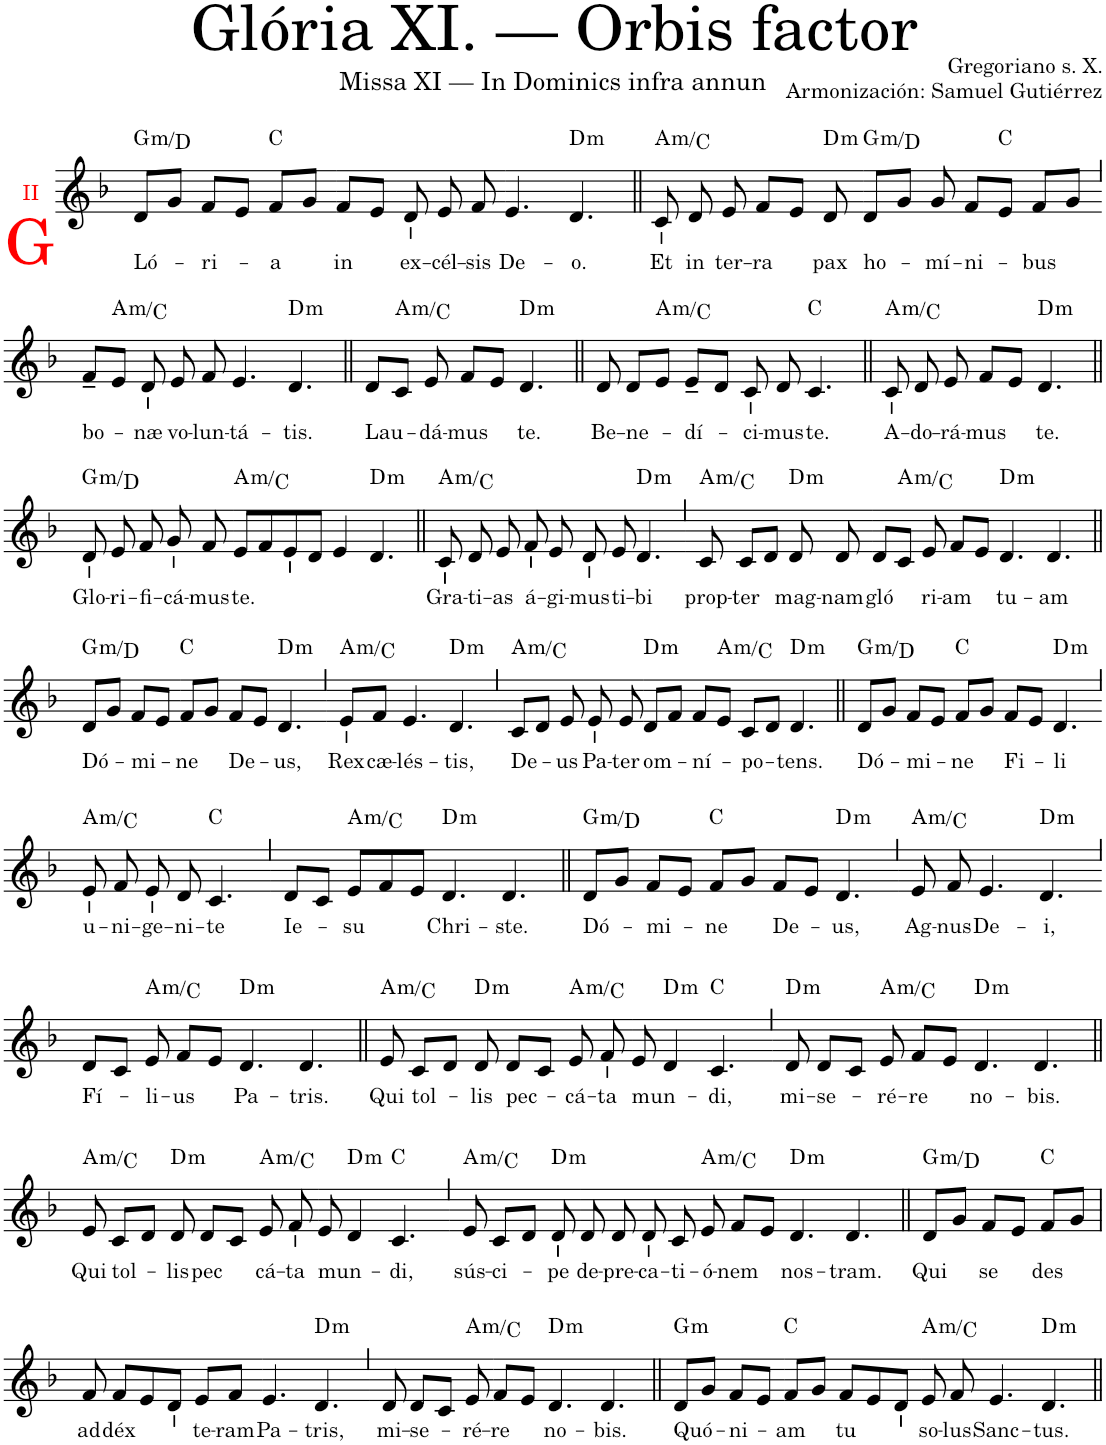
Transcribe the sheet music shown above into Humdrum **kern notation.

**kern	**text	**harte
*part1	*part1	*part1
*staff1	*staff1	*
*I"Soprano	*	*
*clefG2	*	*
*k[b-]	*	*
*M4/4	*	*
=1	=1	=1
!LO:TX:a:color=#FF0000:t=II	!	!
!LO:TX:b:color=#FF0000:t=G	!	!
!	!LO:LY:b	!LO:H:kt=m
8d/L	Ló-	G:min/5
8g/J	.	.
!	!LO:LY:b	!
8f/L	-ri-	.
8e/J	.	.
!	!LO:LY:b	!
8f/L	-a	C:maj
8g/J	.	.
=2-	=2-	=2-
!	!LO:LY:b	!
8f/L	in	.
8e/J	.	.
!	!LO:LY:b	!
8d/	ex-	.
!	!LO:LY:b	!
8e/	-cél-	.
!	!LO:LY:b	!
8f/	-sis	.
=3-	=3-	=3-
!	!LO:LY:b	!
4.e/	De-	.
!	!LO:LY:b	!LO:H:kt=m
4.d/	-o.	D:min
=4||	=4||	=4||
!	!LO:LY:b	!LO:H:kt=m
8c/	Et	A:min/b3
!	!LO:LY:b	!
8d/	in	.
!	!LO:LY:b	!
8e/	ter-	.
!	!LO:LY:b	!
8f/L	-ra	.
8e/J	.	.
!	!LO:LY:b	!LO:H:kt=m
8d/	pax	D:min
=5-	=5-	=5-
!	!LO:LY:b	!LO:H:kt=m
8d/L	ho-	G:min/5
8g/J	.	.
!	!LO:LY:b	!
8g/	-mí-	.
!	!LO:LY:b	!
8f/L	-ni-	.
8e/J	.	C:maj
!	!LO:LY:b	!
8f/L	-bus	.
8g/J	.	.
!!LO:LB:g=z
=6`	=6`	=6`
!	!LO:LY:b	!
8f~/L	bo-	.
!	!	!LO:H:kt=m
8e/J	.	A:min/b3
!	!LO:LY:b	!
8d/	-næ	.
!	!LO:LY:b	!
8e/	vo-	.
!	!LO:LY:b	!
8f/	-lun-	.
!	!LO:LY:b	!
4.e/	-tá-	.
!	!LO:LY:b	!LO:H:kt=m
4.d/	-tis.	D:min
=7||	=7||	=7||
!	!LO:LY:b	!
8d/L	Lau-	.
!	!	!LO:H:kt=m
8c/J	.	A:min/b3
!	!LO:LY:b	!
8e/	-dá-	.
!	!LO:LY:b	!
8f/L	-mus	.
8e/J	.	.
!	!LO:LY:b	!LO:H:kt=m
4.d/	te.	D:min
=8||	=8||	=8||
!	!LO:LY:b	!
8d/	Be-	.
!	!LO:LY:b	!
8d/L	-ne-	.
!	!	!LO:H:kt=m
8e/J	.	A:min/b3
!	!LO:LY:b	!
8e~/L	-dí-	.
8d/J	.	.
!	!LO:LY:b	!
8c/	-ci-	.
!	!LO:LY:b	!
8d/	-mus	.
!	!LO:LY:b	!
[8c/	te.	C:maj
=9||	=9||	=9||
!	!LO:LY:b	!LO:H:kt=m
8c/	A-	A:min/b3
4c/]	.	.
!	!LO:LY:b	!
8d/	-do-	.
!	!LO:LY:b	!
8e/	-rá-	.
!	!LO:LY:b	!LO:H:kt=m
8f/L	-mus	D:min
8e/J	.	.
!	!LO:LY:b	!
4.d/	te.	.
!!LO:LB:g=z
=10||	=10||	=10||
!	!LO:LY:b	!LO:H:kt=m
8d/	Glo-	G:min/5
!	!LO:LY:b	!
8e/	-ri-	.
!	!LO:LY:b	!
8f/	-fi-	.
!	!LO:LY:b	!
8g/	-cá-	.
!	!LO:LY:b	!
8f/	-mus	.
=11-	=11-	=11-
!	!LO:LY:b	!LO:H:kt=m
8e/L	te.	A:min/b3
8f/	.	.
8e/	.	.
8d/J	.	.
4e/	.	.
!	!	!LO:H:kt=m
[4d/	.	D:min
=12||	=12||	=12||
!	!LO:LY:b	!LO:H:kt=m
8c/	Gra-	A:min/b3
8d/]	.	.
!	!LO:LY:b	!
8d/	-ti-	.
!	!LO:LY:b	!
8e/	-as	.
!	!LO:LY:b	!
8f/	á-	.
!	!LO:LY:b	!
8e/	-gi-	.
!	!LO:LY:b	!
8d/	-mus	.
!	!LO:LY:b	!LO:H:kt=m
8e/	ti-	D:min
!	!LO:LY:b	!
[8d/	-bi	.
=13`	=13`	=13`
!	!LO:LY:b	!LO:H:kt=m
8c/	prop-	A:min/b3
4d/]	.	.
!	!LO:LY:b	!LO:H:kt=m
8c/L	-ter	D:min
8d/J	.	.
!	!LO:LY:b	!
8d/	mag-	.
!	!LO:LY:b	!
8d/	-nam	.
=14-	=14-	=14-
!	!LO:LY:b	!
8d/L	gló	.
!	!	!LO:H:kt=m
8c/J	.	A:min/b3
!	!LO:LY:b	!
8e/	-ri-	.
!	!LO:LY:b	!
8f/L	-am	.
8e/J	.	.
!	!LO:LY:b	!LO:H:kt=m
4.d/	tu-	D:min
!	!LO:LY:b	!
4.d/	-am	.
!!LO:LB:g=z
=15||	=15||	=15||
!	!LO:LY:b	!LO:H:kt=m
8d/L	Dó-	G:min/5
8g/J	.	.
!	!LO:LY:b	!
8f/L	-mi-	.
8e/J	.	.
=16-	=16-	=16-
!	!LO:LY:b	!
8f/L	-ne	C:maj
8g/J	.	.
!	!LO:LY:b	!
8f/L	De-	.
8e/J	.	.
!	!LO:LY:b	!LO:H:kt=m
4.d/	-us,	D:min
=17`	=17`	=17`
!	!LO:LY:b	!LO:H:kt=m
8e/L	Rex	A:min/b3
!	!LO:LY:b	!
8f/J	cæ-	.
!	!LO:LY:b	!
4.e/	-lés-	.
!	!LO:LY:b	!LO:H:kt=m
4.d/	-tis,	D:min
=18`	=18`	=18`
!	!LO:LY:b	!LO:H:kt=m
8c/L	De-	A:min/b3
8d/J	.	.
!	!LO:LY:b	!
8e/	-us	.
!	!LO:LY:b	!
8e/	Pa-	.
!	!LO:LY:b	!
8e/	-ter	.
=19-	=19-	=19-
!	!LO:LY:b	!LO:H:kt=m
8d/L	om-	D:min
8f/J	.	.
!	!LO:LY:b	!
8f/L	-ní-	.
!	!	!LO:H:kt=m
8e/J	.	A:min/b3
!	!LO:LY:b	!
8c/L	-po-	.
8d/J	.	.
!	!LO:LY:b	!LO:H:kt=m
[4d/	-tens.	D:min
=20||	=20||	=20||
!	!LO:LY:b	!LO:H:kt=m
8d/L	Dó-	G:min/5
8d/]	.	.
8g/J	.	.
!	!LO:LY:b	!
8f/L	-mi-	.
8e/J	.	C:maj
!	!LO:LY:b	!
8f/L	-ne	.
8g/J	.	.
!	!LO:LY:b	!
8f/L	Fi-	.
!	!	!LO:H:kt=m
8e/J	.	D:min
!	!LO:LY:b	!
4.d/	-li	.
!!LO:LB:g=z
=21`	=21`	=21`
!	!LO:LY:b	!LO:H:kt=m
8e/	u-	A:min/b3
!	!LO:LY:b	!
8f/	-ni-	.
!	!LO:LY:b	!
8e/	-ge-	.
!	!LO:LY:b	!
8d/	-ni-	.
!	!LO:LY:b	!
4.c/	-te	C:maj
=22`	=22`	=22`
!	!LO:LY:b	!
8d/L	Ie-	.
8c/J	.	.
!	!LO:LY:b	!LO:H:kt=m
8e/L	-su	A:min/b3
8f/	.	.
8e/J	.	.
!	!LO:LY:b	!LO:H:kt=m
4.d/	Chri-	D:min
!	!LO:LY:b	!
4.d/	-ste.	.
=23||	=23||	=23||
!	!LO:LY:b	!LO:H:kt=m
8d/L	Dó-	G:min/5
8g/J	.	.
!	!LO:LY:b	!
8f/L	-mi-	.
8e/J	.	.
!	!LO:LY:b	!
8f/L	-ne	C:maj
8g/J	.	.
=24-	=24-	=24-
!	!LO:LY:b	!
8f/L	De-	.
8e/J	.	.
!	!LO:LY:b	!LO:H:kt=m
4.d/	-us,	D:min
=25`	=25`	=25`
!	!LO:LY:b	!LO:H:kt=m
8e/	Ag-	A:min/b3
!	!LO:LY:b	!
8f/	-nus	.
!	!LO:LY:b	!
4.e/	De-	.
!	!LO:LY:b	!LO:H:kt=m
4.d/	-i,	D:min
!!LO:LB:g=z
=26`	=26`	=26`
!	!LO:LY:b	!
8d/L	Fí-	.
8c/J	.	.
!	!LO:LY:b	!LO:H:kt=m
8e/	-li-	A:min/b3
!	!LO:LY:b	!
8f/L	-us	.
8e/J	.	.
!	!LO:LY:b	!LO:H:kt=m
4.d/	Pa-	D:min
!	!LO:LY:b	!
4.d/	-tris.	.
=27||	=27||	=27||
!	!LO:LY:b	!LO:H:kt=m
8e/	Qui	A:min/b3
!	!LO:LY:b	!
8c/L	tol-	.
8d/J	.	.
!	!LO:LY:b	!LO:H:kt=m
8d/	-lis	D:min
!	!LO:LY:b	!
8d/L	pec-	.
8c/J	.	.
!	!LO:LY:b	!LO:H:kt=m
8e/	-cá-	A:min/b3
!	!LO:LY:b	!
8f/	-ta	.
=28-	=28-	=28-
!	!LO:LY:b	!
8e/	mun-	.
!	!	!LO:H:kt=m
4d/	.	D:min
!	!LO:LY:b	!
4.c/	-di,	C:maj
=29`	=29`	=29`
!	!LO:LY:b	!LO:H:kt=m
8d/	mi-	D:min
!	!LO:LY:b	!
8d/L	-se-	.
8c/J	.	.
!	!LO:LY:b	!LO:H:kt=m
8e/	-ré-	A:min/b3
!	!LO:LY:b	!
8f/L	-re	.
8e/J	.	.
!	!LO:LY:b	!LO:H:kt=m
[4d/	no-	D:min
8ryy	.	.
!	!LO:LY:b	!
4.d/	-bis.	.
!!LO:LB:g=z
=30||	=30||	=30||
!	!LO:LY:b	!LO:H:kt=m
8e/	Qui	A:min/b3
8d/]	.	.
!	!LO:LY:b	!
8c/L	tol-	.
!	!	!LO:H:kt=m
8d/J	.	D:min
!	!LO:LY:b	!
8d/	-lis	.
!	!LO:LY:b	!
8d/L	pec	.
!	!	!LO:H:kt=m
8c/J	.	A:min/b3
!	!LO:LY:b	!
8e/	-cá-	.
!	!LO:LY:b	!
8f/	-ta	.
=31-	=31-	=31-
!	!LO:LY:b	!
8e/	mun-	.
!	!	!LO:H:kt=m
4d/	.	D:min
!	!LO:LY:b	!
4.c/	-di,	C:maj
=32`	=32`	=32`
!	!LO:LY:b	!LO:H:kt=m
8e/	sús-	A:min/b3
!	!LO:LY:b	!
8c/L	-ci-	.
8d/J	.	.
!	!LO:LY:b	!LO:H:kt=m
8d/	-pe	D:min
=33-	=33-	=33-
!	!LO:LY:b	!
8d/	de-	.
!	!LO:LY:b	!
8d/	-pre-	.
!	!LO:LY:b	!
8d/	-ca-	.
!	!LO:LY:b	!
8c/	-ti-	.
!	!LO:LY:b	!LO:H:kt=m
8e/	-ó-	A:min/b3
!	!LO:LY:b	!
8f/L	-nem	.
8e/J	.	.
!	!LO:LY:b	!LO:H:kt=m
[8d/	nos-	D:min
4ryy	.	.
!	!LO:LY:b	!
4.d/	-tram.	.
=34||	=34||	=34||
!	!LO:LY:b	!LO:H:kt=m
8d/L	Qui	G:min/5
4d/]	.	.
8g/J	.	.
!	!LO:LY:b	!
8f/L	se	C:maj
8e/J	.	.
!	!LO:LY:b	!
8f/L	-des	.
8g/J	.	.
!!LO:LB:g=z
=35	=35	=35
!	!LO:LY:b	!
8f/	ad	.
!	!LO:LY:b	!
8f/L	déx	.
8e/	.	.
8d/J	.	.
!	!LO:LY:b	!
8e/L	te-	.
!	!LO:LY:b	!
8f/J	-ram	.
=36-	=36-	=36-
!	!LO:LY:b	!
4.e/	Pa-	.
!	!LO:LY:b	!LO:H:kt=m
4.d/	-tris,	D:min
=37`	=37`	=37`
!	!LO:LY:b	!
8d/	mi-	.
!	!LO:LY:b	!
8d/L	-se-	.
8c/J	.	.
!	!LO:LY:b	!LO:H:kt=m
8e/	-ré-	A:min/b3
=38-	=38-	=38-
!	!LO:LY:b	!
8f/L	-re	.
8e/J	.	.
!	!LO:LY:b	!LO:H:kt=m
4.d/	no-	D:min
!	!LO:LY:b	!
4.d/	-bis.	.
=39||	=39||	=39||
!	!LO:LY:b	!LO:H:kt=m
8d/L	Quó-	G:min
8g/J	.	.
!	!LO:LY:b	!
8f/L	-ni-	.
8e/J	.	.
=40-	=40-	=40-
!	!LO:LY:b	!
8f/L	-am	C:maj
8g/J	.	.
!	!LO:LY:b	!
8f/L	tu	.
8e/	.	.
8d/J	.	.
=41-	=41-	=41-
!	!LO:LY:b	!LO:H:kt=m
8e/	so-	A:min/b3
!	!LO:LY:b	!
8f/	-lus	.
!	!LO:LY:b	!
4.e/	Sanc-	.
!	!LO:LY:b	!LO:H:kt=m
4.d/	-tus.	D:min
=||	=||	=||
*-	*-	*-
